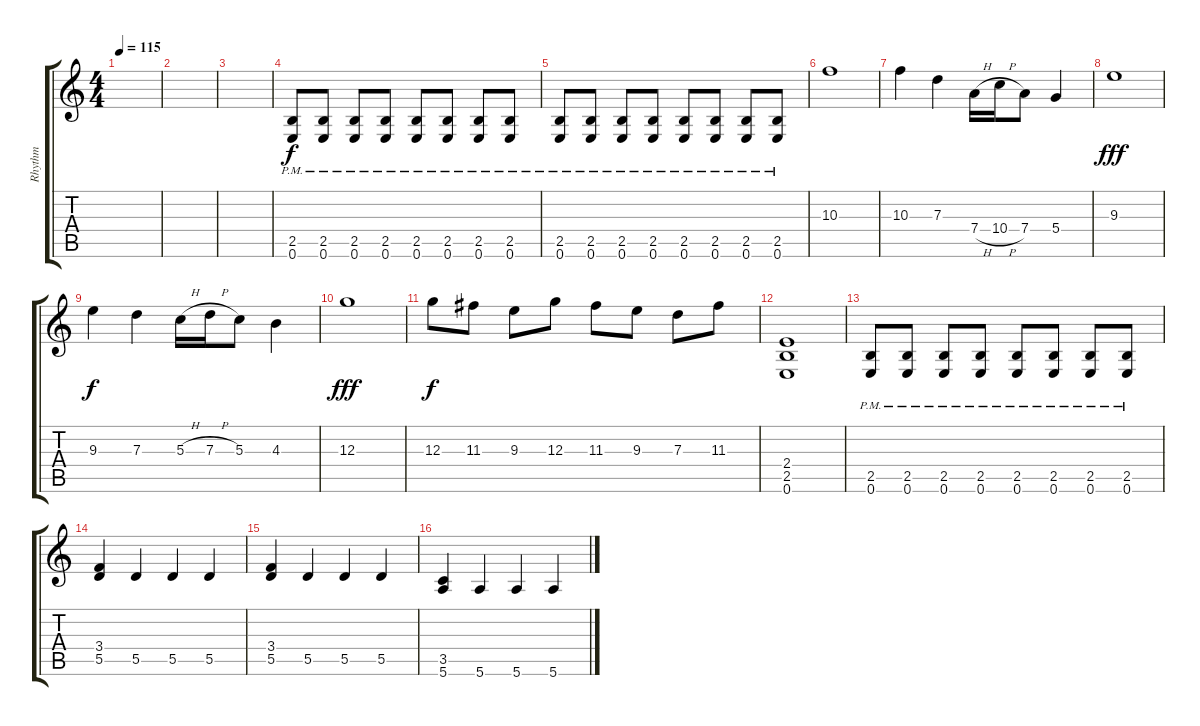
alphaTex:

\track ("Rhythm" "Rhythm") {instrument overdrivenguitar}
\staff {score tabs}
\tuning (E4 B3 G3 D3 A2 E2) {hide}
\ts (4 4)
\tempo 115
\clef g2
\ks c
|
|
|
(2.5{pm} 0.6{pm}).8{volume 12} (2.5{pm} 0.6{pm}).8 (2.5{pm} 0.6{pm}).8 (2.5{pm} 0.6{pm}).8 (2.5{pm} 0.6{pm}).8 (2.5{pm} 0.6{pm}).8 (2.5{pm} 0.6{pm}).8 (2.5{pm} 0.6{pm}).8 |
(2.5{pm} 0.6{pm}).8 (2.5{pm} 0.6{pm}).8 (2.5{pm} 0.6{pm}).8 (2.5{pm} 0.6{pm}).8 (2.5{pm} 0.6{pm}).8 (2.5{pm} 0.6{pm}).8 (2.5{pm} 0.6{pm}).8 (2.5{pm} 0.6{pm}).8 |
10.3.1 |
10.3.4 7.3.4 7.4{h}.16 10.4{h}.16 7.4.8 5.4.4 |
9.3.1{dy fff} |
9.3.4{dy f} 7.3.4 5.3{h}.16 7.3{h}.16 5.3.8 4.3.4 |
12.3.1{dy fff} |
12.3.8{dy f} 11.3.8 9.3.8 12.3.8 11.3.8 9.3.8 7.3.8 11.3.8 |
(2.4 2.5 0.6).1 |
(2.5{pm} 0.6{pm}).8 (2.5{pm} 0.6{pm}).8 (2.5{pm} 0.6{pm}).8 (2.5{pm} 0.6{pm}).8 (2.5{pm} 0.6{pm}).8 (2.5{pm} 0.6{pm}).8 (2.5{pm} 0.6{pm}).8 (2.5{pm} 0.6{pm}).8 |
(3.4 5.5).4 5.5.4 5.5.4 5.5.4 |
(3.4 5.5).4 5.5.4 5.5.4 5.5.4 |
(3.5 5.6).4 5.6.4 5.6.4 5.6.4
